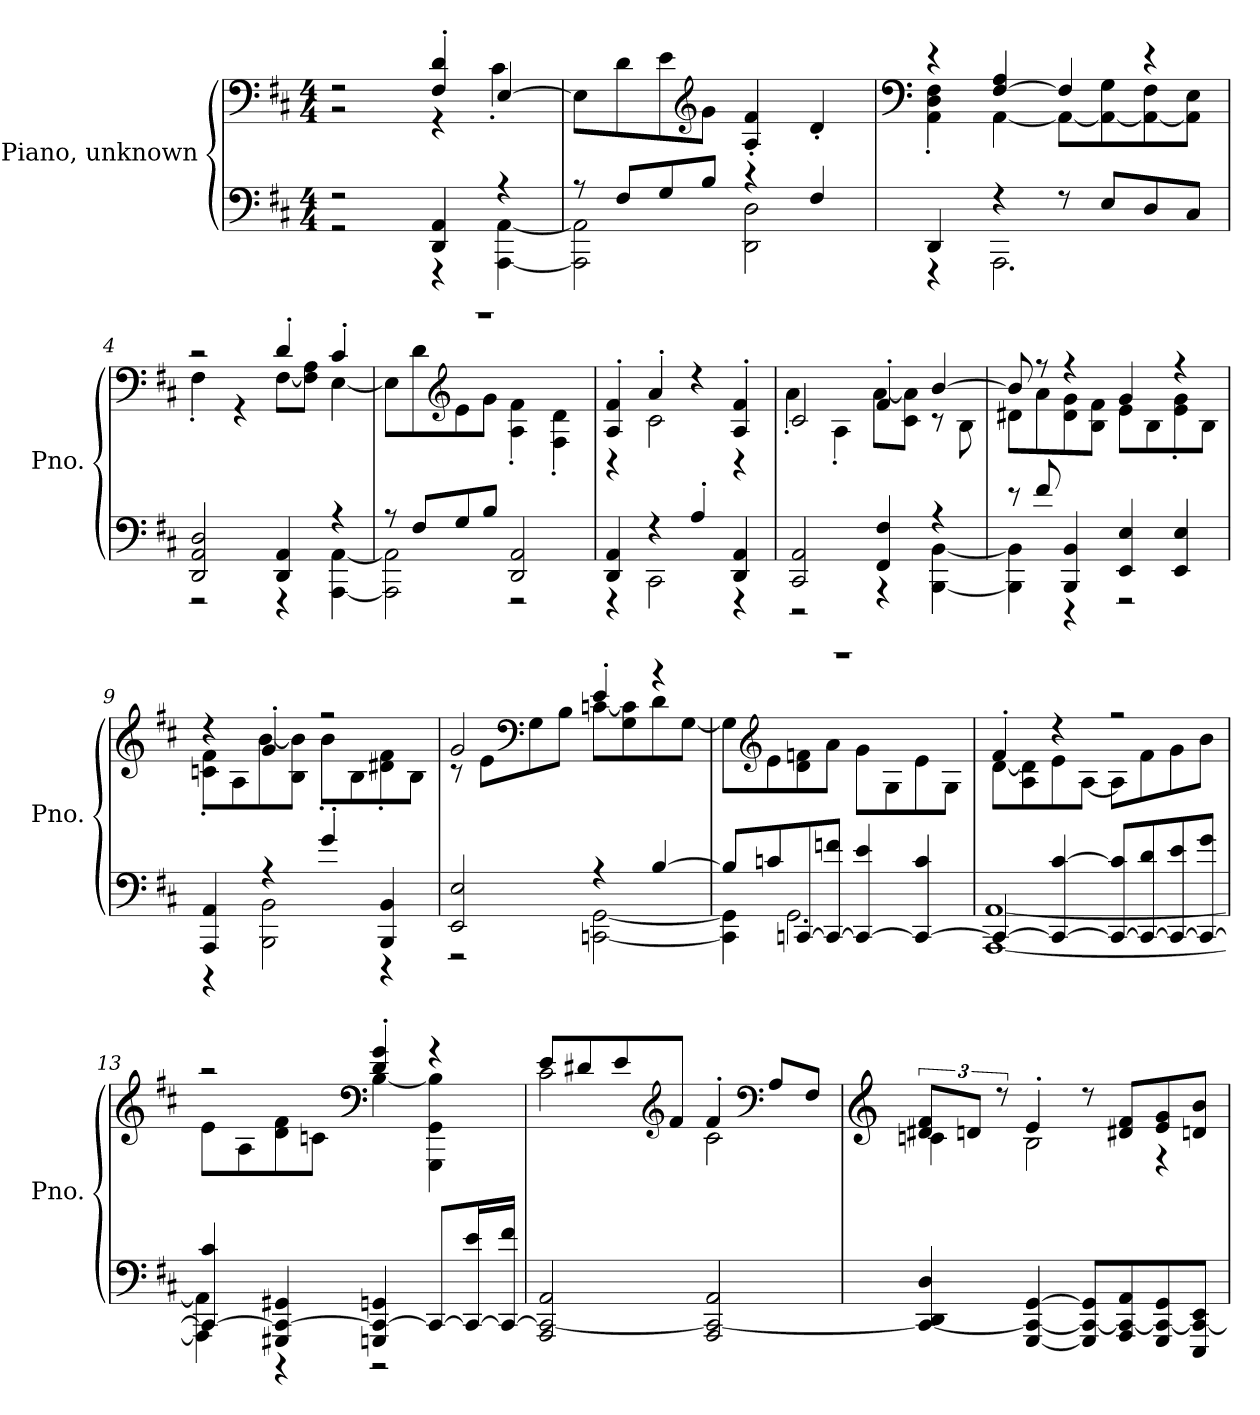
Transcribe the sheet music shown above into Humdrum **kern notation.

**kern	**kern
*part1	*part1
*staff2	*staff1
*I"Piano, unknown	*
*I'Pno.	*
*clefF4	*clefF4
*k[f#c#]	*k[f#c#]
*M4/4	*M4/4
*MM120	*MM120
=1	=1
*^	*^
2r	2r	2r	2r
4DD/ 4AA/	4r	4F#/' 4d/'	4r
4r	[4AAA\ [4AA\	[4E/	4c#'\
*	*	*v	*v
=2	=2	=2
8r	2AAA\] 2AA\]	8E\L]
8F#/L	.	8d\
8G/	.	8e\
*	*	*clefG2
8B/J	.	8g\J
4r	2DD\ 2D\	4A/' 4f#/'
4F#/	.	4d'/
=3	=3	=3
*	*	*clefF4
*	*	*^
4DD/	4r	4r	4AA\' 4D\' 4F#\'
4r	2.AAA\	[4F#/ 4A/	[4AA\
8r	.	4F#/]	8AA\L_
8E/L	.	.	8AA\_ 8G\
8D/	.	4r	8AA\_ 8F#\
8C#/J	.	.	8AA\] 8E\J
=4	=4	=4	=4
2DD/ 2AA/ 2D/	2r	2r	4F#'\
.	.	.	4r
4DD/ 4AA/	4r	4d'/	[8F#\L
.	.	.	8F#\] 8A\J
4r	[4AAA\ [4AA\	4c#'/	[4E\
=5	=5	=5	=5
8r	2AAA\] 2AA\]	1r	8E\L]
8F#/L	.	.	8d\
*	*	*clefG2	*
8G/	.	.	8e\
8B/J	.	.	8g\J
2DD/ 2AA/	2r	.	4A\' 4f#\'
.	.	.	4F#\' 4d\'
!!LO:LB:g=z	!!
=6	=6	=6	=6
4DD/ 4AA/	4r	4A/' 4f#/'	4r
4r	2CC#\	4a'/	2c#\
4A'/	.	4r	.
4DD/ 4AA/	4r	4A/' 4f#/'	4r
=7	=7	=7	=7
2CC#/ 2AA/	2r	2c#/	4a'\
.	.	.	4A'\
4FF#/ 4F#/	4r	4f#'/	[8a\L
.	.	.	8c#\ 8a\]J
4r	[4BBB\ [4BB\	[4b/	8r
.	.	.	8B\
=8	=8	=8	=8
8r	4BBB\] 4BB\]	8b/]	8d#X\L
8f#/	.	8r	8a\
4BBB/ 4BB/	4r	4r	8d#\ 8g\
.	.	.	8B\ 8f#\J
4EE/ 4E/	2r	4g/	8e\L
.	.	.	8B\
4EE/ 4E/	.	4r	8e\' 8g\'
.	.	.	8B\J
=9	=9	=9	=9
4AAA/ 4AA/	4r	4r	8cn\' 8f#\'L
.	.	.	8A\
4r	2BBB\ 2BB\	4g'/	[8b\
.	.	.	8B\ 8b\]J
4g'/	.	2r	8b'\L
.	.	.	8B\
4BBB/ 4BB/	4r	.	8d#X\' 8f#\'
.	.	.	8B\J
!!LO:LB:g=z	!!
=10	=10	=10	=10
2EE/ 2E/	2r	2g/	8r
.	.	.	8e\L
*	*	*clefF4	*
.	.	.	8G\
.	.	.	8B\J
4r	[2CCn\ [2GG\	4e'/	[8cn\L
.	.	.	8G\ 8c\]
[4B/	.	4r	8d\
.	.	.	[8G\J
=11	=11	=11	=11
8B/L]	4CC\] 4GG\]	1r	8G\L]
*	*	*clefG2	*
8cn/	.	.	8e\
[8CCn/	2.GG\	.	8d\ 8fn\
8CC/_ 8fn/J	.	.	8a\J
4CC/_ 4e/	.	.	8g\L
.	.	.	8G\
4CC/_ 4c/	.	.	8e\
.	.	.	8G\J
=12	=12	=12	=12
4CC/_	[1AAA [1AA	4f#'/	[8d\L
.	.	.	8A\ 8d\]
4CC/_ [4c#/	.	4r	8e\
.	.	.	[8A\J
8CC/_ 8c#/]L	.	2r	8A\L]
8CC/_ 8d/	.	.	8f#\
8CC/_ 8e/	.	.	8g\
8CC/_ 8g/J	.	.	8b\J
!!LO:LB:g=z	!!
=13	=13	=13	=13
4CC/_ 4c#/	4AAA\] 4AA\]	2r	8e\L
.	.	.	8A\
4GGG#X/ 4CC/_ 4GG#X/	4r	.	8d\ 8f#\
.	.	.	8cn\J
*	*	*clefF4	*
4GGGn/ 4CC/_ 4GGn/	2r	4d/' 4g/'	[4B\
8CC/L_	.	4r	4GGG\ 4GG\ 4B\]
16CC/_ 16e/L	.	.	.
16CC/_ 16f#/JJ	.	.	.
*v	*v	*	*
=14	=14	=14
2AAA/ 2CC/_ 2AA/	8e/L	2c#\
.	8d#X/	.
.	8e/	.
*	*clefG2	*
.	8f#/J	.
2AAA/ 2CC/_ 2AA/	4f#'/	2c#\
*	*clefF4	*
.	8A/L	.
.	8F#/J	.
=15	=15	=15
*	*clefG2	*
4CC/_ 4DD/ 4D/	12d#X/ 12f#/L	4cn\
.	12dn/J	.
.	12r	.
[4GGG/ 4CC/_ [4GG/	4e'/	2B\
8GGG/] 8CC/_ 8GG/]L	8r	.
8AAA/ 8CC/_ 8AA/	8d#X/ 8f#/L	.
8GGG/ 8CC/_ 8GG/	8e/ 8g/	4r
8EEE/ 8CC/_ 8EE/J	8dn/ 8b/J	.
*	*v	*v
=	=
*-	*-
